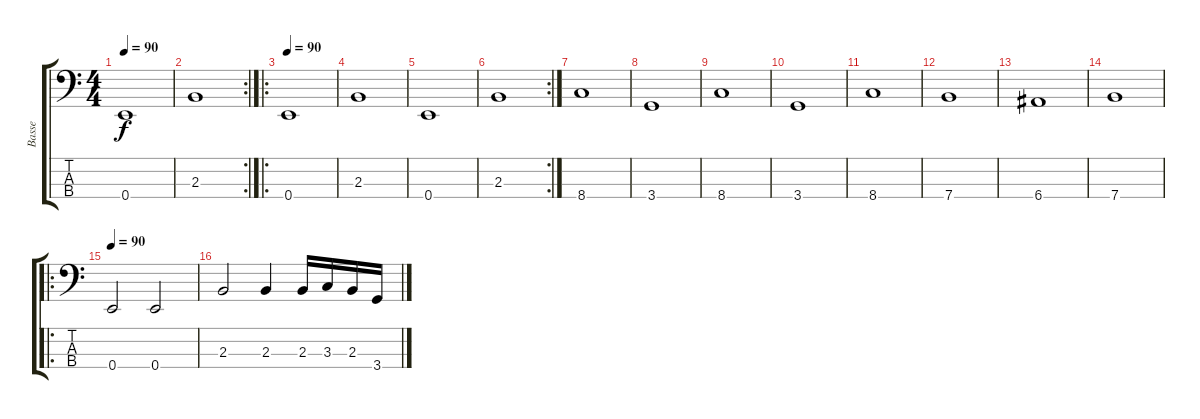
\track ("Basse" "Basse") {instrument electricbassfinger}
\staff {score tabs}
\tuning (G2 D2 A1 E1) {hide}
\ts (4 4)
\tempo 90
\clef f4
\ks c
0.4.1{dy f} |
\rc 2
2.3.1 |
\ro
\tempo 90
0.4.1 |
2.3.1 |
0.4.1 |
\rc 2
2.3.1 |
8.4.1 |
3.4.1 |
8.4.1 |
3.4.1 |
8.4.1 |
7.4.1 |
6.4.1 |
7.4.1 |
\ro
\tempo 90
0.4.2 0.4.2 |
2.3.2 2.3.4 2.3.16 3.3.16 2.3.16 3.4.16
